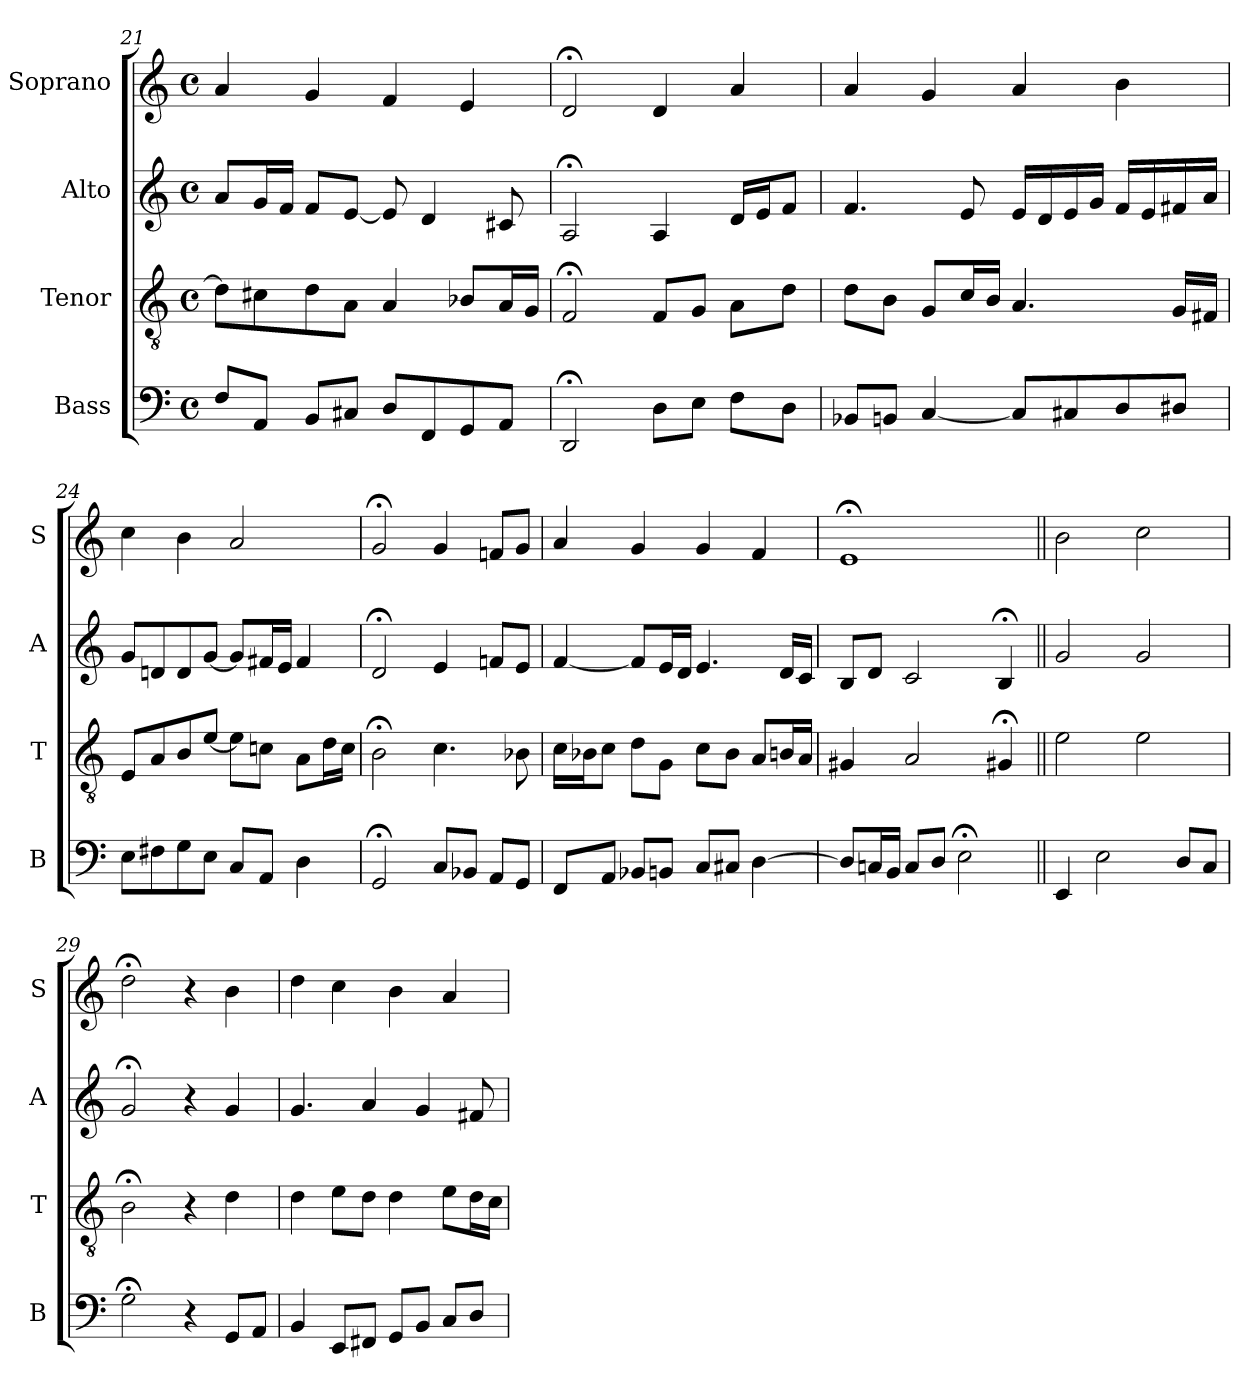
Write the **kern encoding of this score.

**kern	**kern	**kern	**kern
*part4	*part3	*part2	*part1
*staff4	*staff3	*staff2	*staff1
*I"Bass	*I"Tenor	*I"Alto	*I"Soprano
*I'B	*I'T	*I'A	*I'S
*clefF4	*clefGv2	*clefG2	*clefG2
*k[]	*k[]	*k[]	*k[]
*a:	*a:	*a:	*a:
*M4/4	*M4/4	*M4/4	*M4/4
*met(c)	*met(c)	*met(c)	*met(c)
=21	=21	=21	=21
8FL	8dL]	8aL	4a
8AAJ	8c#X	16gL	.
.	.	16fJJ	.
8BBL	8d	8fL	4g
8C#XJ	8AJ	[8eJ	.
8DL	4A	8e]	4f
8FF	.	4d	.
8GG	8B-XL	.	4e
8AAJ	16AL	8c#X	.
.	16GJJ	.	.
=22	=22	=22	=22
2DD;<	2F;<	2A;<	2d;<
8DL	8FL	4A	4d
8EJ	8GJ	.	.
8FL	8AL	16dLL	4a
.	.	16eJ	.
8DJ	8dJ	8fJ	.
=23	=23	=23	=23
8BB-XL	8dL	4.f	4a
8BBnJ	8BJ	.	.
[4C	8GL	.	4g
.	16cL	8e	.
.	16BJJ	.	.
8CL]	4.A	16eLL	4a
.	.	16d	.
8C#X	.	16e	.
.	.	16gJJ	.
8D	.	16fLL	4b
.	.	16e	.
8D#XJ	16GLL	16f#X	.
.	16F#XJJ	16aJJ	.
=24	=24	=24	=24
8EL	8EL	8gL	4cc
8F#X	8A	8dn	.
8G	8B	8d	4b
8EJ	[8eJ	[8gJ	.
8CL	8eL]	8gL]	2a
8AAJ	8cnJ	16f#XL	.
.	.	16eJJ	.
4D	8AL	4f#	.
.	16dL	.	.
.	16cJJ	.	.
=25	=25	=25	=25
2GG;<	2B;<	2d;<	2g;<
8CL	4.c	4e	4g
8BB-XJ	.	.	.
8AAL	.	8fnL	8fnL
8GGJ	8B-X	8eJ	8gJ
=26	=26	=26	=26
8FFL	16cLL	[4f	4a
.	16B-XJ	.	.
8AAJ	8cJ	.	.
8BB-XL	8dL	8fL]	4g
8BBnJ	8GJ	16eL	.
.	.	16dJJ	.
8CL	8cL	4.e	4g
8C#XJ	8B-J	.	.
[4D	8AL	.	4f
.	16BnL	16dLL	.
.	16AJJ	16cJJ	.
=27	=27	=27	=27
8DL]	4G#X	8BL	1e;<
16CnL	.	8dJ	.
16BBJJ	.	.	.
8CL	2A	2c	.
8DJ	.	.	.
2E;<	.	.	.
.	4G#X;<	4B;<	.
=28||	=28||	=28||	=28||
4EE	2e	2g	2b
2E	.	.	.
.	2e	2g	2cc
8DL	.	.	.
8CJ	.	.	.
=29	=29	=29	=29
2G;<	2B;<	2g;<	2dd;<
4r	4r	4r	4r
8GGL	4d	4g	4b
8AAJ	.	.	.
=30	=30	=30	=30
4BB	4d	4.g	4dd
8EEL	8eL	.	4cc
8FF#XJ	8dJ	4a	.
8GGL	4d	.	4b
8BBJ	.	4g	.
8CL	8eL	.	4a
8DJ	16dL	8f#X	.
.	16cJJ	.	.
=	=	=	=
*-	*-	*-	*-
